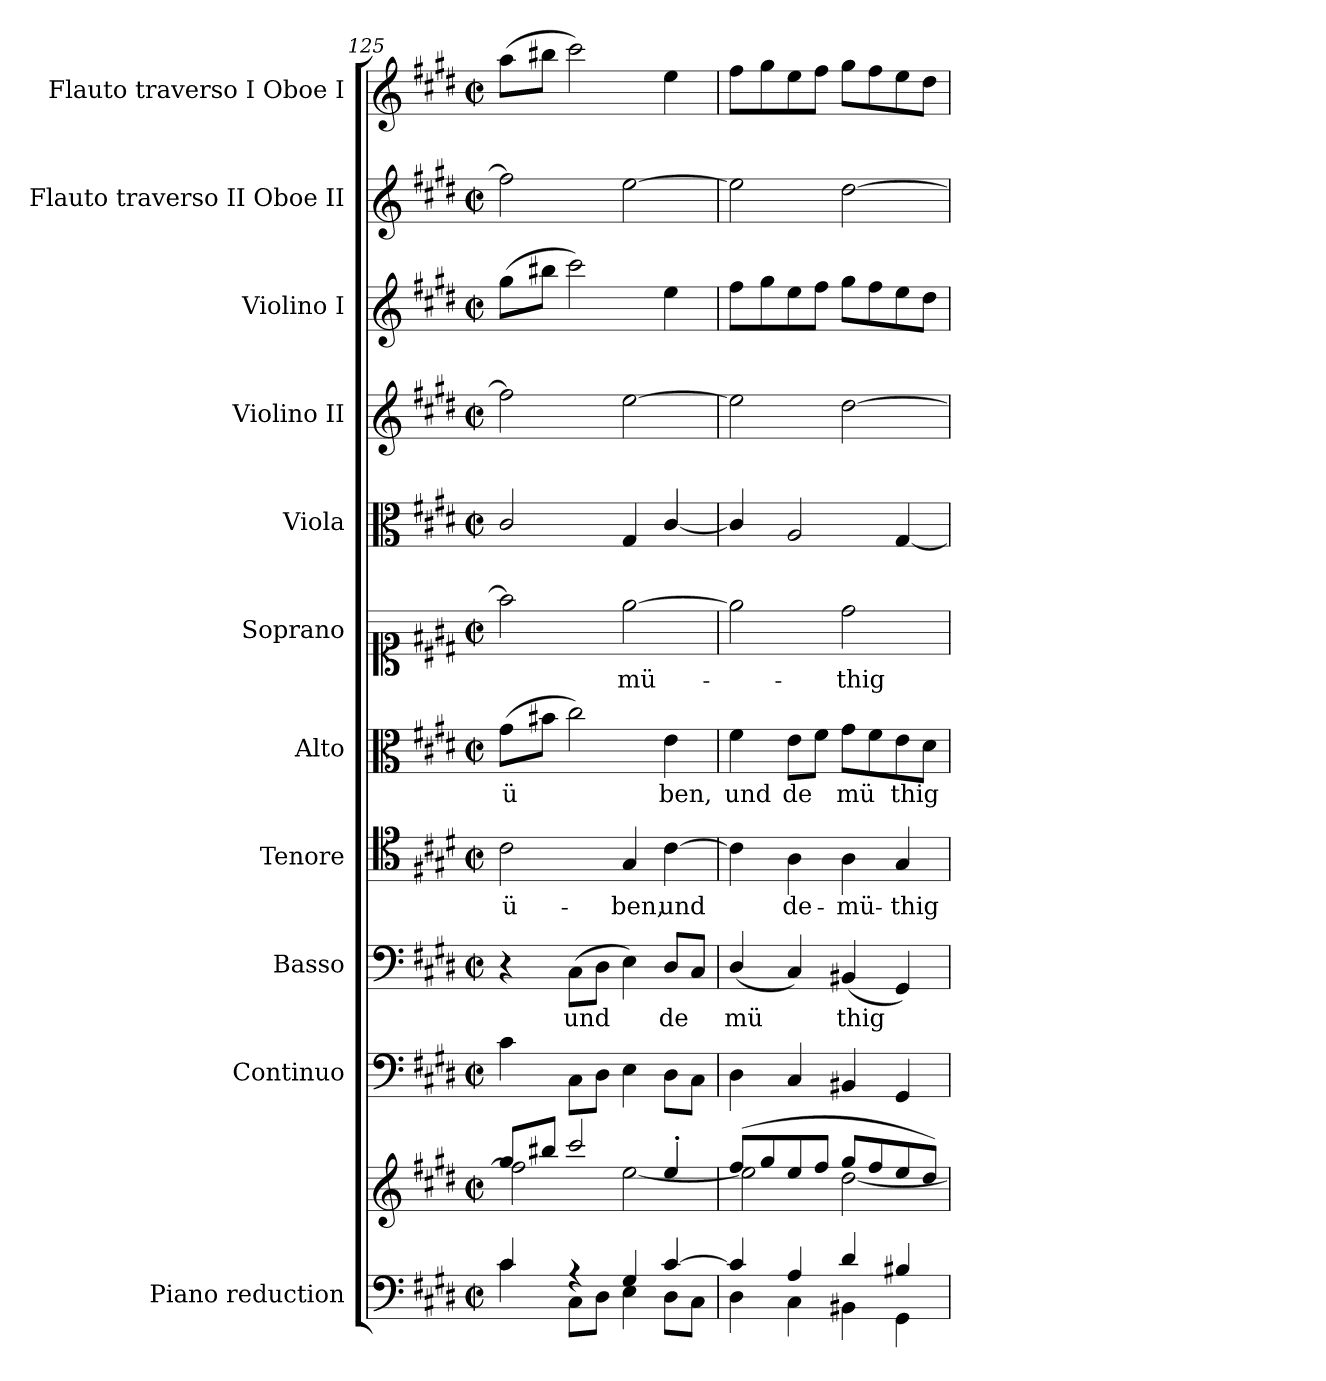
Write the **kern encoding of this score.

**kern	**kern	**kern	**kern	**text	**kern	**text	**kern	**text	**kern	**text	**kern	**kern	**kern	**kern	**kern
*part11	*part11	*part10	*part9	*part9	*part8	*part8	*part7	*part7	*part6	*part6	*part5	*part4	*part3	*part2	*part1
*staff12	*staff11	*staff10	*staff9	*staff9	*staff8	*staff8	*staff7	*staff7	*staff6	*staff6	*staff5	*staff4	*staff3	*staff2	*staff1
*I"Piano reduction	*	*I"Continuo	*I"Basso	*	*I"Tenore	*	*I"Alto	*	*I"Soprano	*	*I"Viola	*I"Violino II	*I"Violino I	*I"Flauto traverso II Oboe II	*I"Flauto traverso I Oboe I
*I'Pno	*	*	*	*	*	*	*	*	*	*	*	*	*	*I'Ob	*I'Ob
*clefF4	*clefG2	*clefF4	*clefF4	*	*clefC4	*	*clefC3	*	*clefC1	*	*clefC3	*clefG2	*clefG2	*clefG2	*clefG2
*k[f#c#g#d#]	*k[f#c#g#d#]	*k[f#c#g#d#]	*k[f#c#g#d#]	*	*k[f#c#g#d#]	*	*k[f#c#g#d#]	*	*k[f#c#g#d#]	*	*k[f#c#g#d#]	*k[f#c#g#d#]	*k[f#c#g#d#]	*k[f#c#g#d#]	*k[f#c#g#d#]
*M2/2	*M2/2	*M2/2	*M2/2	*	*M2/2	*	*M2/2	*	*M2/2	*	*M2/2	*M2/2	*M2/2	*M2/2	*M2/2
*met(c|)	*met(c|)	*met(c|)	*met(c|)	*	*met(c|)	*	*met(c|)	*	*met(c|)	*	*met(c|)	*met(c|)	*met(c|)	*met(c|)	*met(c|)
=125	=125	=125	=125	=125	=125	=125	=125	=125	=125	=125	=125	=125	=125	=125	=125
*^	*^	*	*	*	*	*	*	*	*	*	*	*	*	*	*
!	!	!	!	!	!	!	!	!LO:LY:b	!	!LO:LY:b	!	!	!	!	!	!	!
4c#/	4c#\	8gg#/L	2ff#\]	4c#\	4r	.	2c#\	ü-	(>8g#\L	ü	2ff#\]	.	2c#/	2ff#\]	(>8gg#\L	2ff#\]	(>8aa\L
.	.	8bb#X/J	.	.	.	.	.	.	8b#X\J	.	.	.	.	.	8bb#X\J	.	8bb#X\J
!	!	!	!	!	!	!LO:LY:b	!	!	!	!	!	!	!	!	!	!	!
4rA	8C#\L	2ccc#/	.	8C#\L	(>8C#\L	und	.	.	2cc#\)	.	.	.	.	.	2ccc#\)	.	2ccc#\)
.	8D#\J	.	.	8D#\J	8D#\J	.	.	.	.	.	.	.	.	.	.	.	.
!	!	!	!	!	!	!	!	!LO:LY:b	!	!	!	!LO:LY:b	!	!	!	!	!
4G#/	4E\	.	[2ee\	4E\	4E\)	.	4G#/	ben,	.	.	[2ee\	mü-	4G#/	[2ee\	.	[2ee\	.
!	!	!	!	!	!	!LO:LY:b	!	!LO:LY:b	!	!LO:LY:b	!	!	!	!	!	!	!
[4c#/	8D#\L	4ee'/	.	8D#\L	8D#/L	de	[4c#\	und	4e\	ben,	.	.	[4c#/	.	4ee\	.	4ee\
.	8C#\J	.	.	8C#\J	8C#/J	.	.	.	.	.	.	.	.	.	.	.	.
!!LO:LB:g=z
=126	=126	=126	=126	=126	=126	=126	=126	=126	=126	=126	=126	=126	=126	=126	=126	=126	=126
!	!	!	!	!	!	!LO:LY:b	!	!	!	!LO:LY:b	!	!	!	!	!	!	!
4c#/]	4D#\	(>8ff#/L	2ee\]	4D#\	(<4D#/	mü	4c#\]	.	4f#\	und	2ee\]	.	4c#/]	2ee\]	8ff#\L	2ee\]	8ff#\L
.	.	8gg#/	.	.	.	.	.	.	.	.	.	.	.	.	8gg#\	.	8gg#\
!	!	!	!	!	!	!	!	!LO:LY:b	!	!LO:LY:b	!	!	!	!	!	!	!
4A/	4C#\	8ee/	.	4C#/	4C#/)	.	4A\	de-	8e\L	de	.	.	2A/	.	8ee\	.	8ee\
.	.	8ff#/J	.	.	.	.	.	.	8f#\J	.	.	.	.	.	8ff#\J	.	8ff#\J
!	!	!	!	!	!	!LO:LY:b	!	!LO:LY:b	!	!LO:LY:b	!	!LO:LY:b	!	!	!	!	!
4d#/	4BB#X\	8gg#/L	[2dd#\	4BB#X/	(<4BB#X/	thig	4A\	mü-	8g#\L	mü	2dd#\	thig	.	[2dd#\	8gg#\L	[2dd#\	8gg#\L
.	.	8ff#/	.	.	.	.	.	.	8f#\	.	.	.	.	.	8ff#\	.	8ff#\
!	!	!	!	!	!	!	!	!LO:LY:b	!	!LO:LY:b	!	!	!	!	!	!	!
4B#X/	4GG#\	8ee/	.	4GG#/	4GG#/)	.	4G#/	thig	8e\	thig	.	.	[4G#/	.	8ee\	.	8ee\
.	.	8dd#/J)	.	.	.	.	.	.	8d#\J	.	.	.	.	.	8dd#\J	.	8dd#\J
*v	*v	*	*	*	*	*	*	*	*	*	*	*	*	*	*	*	*
*	*v	*v	*	*	*	*	*	*	*	*	*	*	*	*	*	*
=	=	=	=	=	=	=	=	=	=	=	=	=	=	=	=
*-	*-	*-	*-	*-	*-	*-	*-	*-	*-	*-	*-	*-	*-	*-	*-
